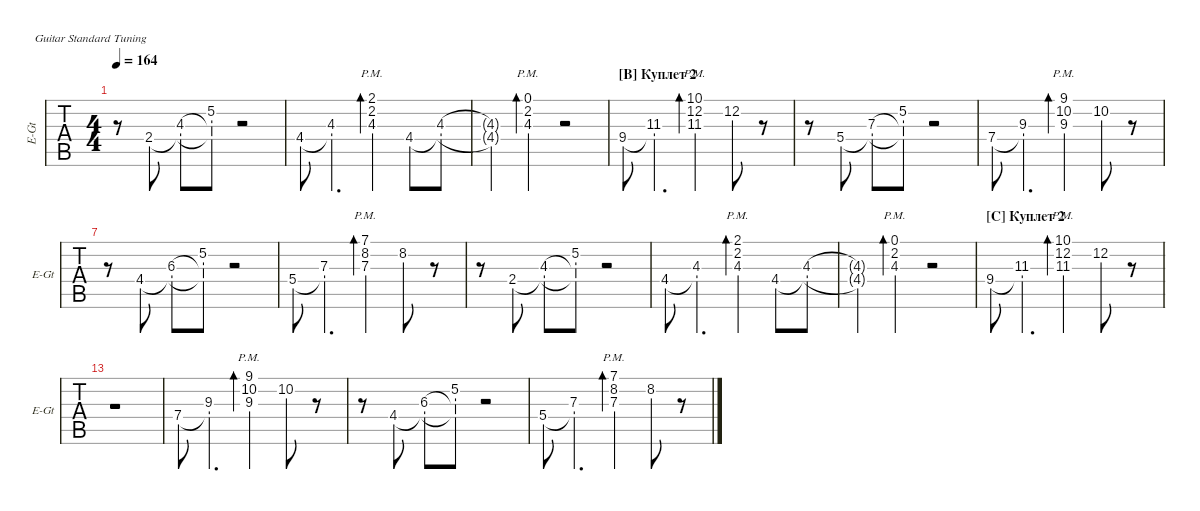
\defaultSystemsLayout 4
\hideDynamics
\bracketExtendMode groupsimilarinstruments
\singleTrackTrackNamePolicy allsystems
\multiTrackTrackNamePolicy allsystems
\otherSystemsTrackNameOrientation horizontal
\defaultBarNumberDisplay FirstOfSystem
\track ("Electric Guitar" "E-Gt") {instrument electricguitarclean}
\staff {tabs}
\tuning (E4 B3 G3 D3 A2 E2)
\ts (4 4)
\tempo 164
\clef g2
\ks c
r.8{dy mf} 2.4.8 (4.3 2.4{t}).8 (4.3{t} 2.4{t} 5.2).8 r.2 |
4.4.8 (4.3 4.4{t}).4{d} (4.3{pm} 2.1{st} 2.2{pm}).4{bd 480} 4.4.8 (4.3 4.4{t}).8 |
(4.3{t} 4.4{t}).4 (4.3{pm} 0.1{st} 2.2{pm}).4{bd 480} r.2 |
\section ("B" "Куплет 2")
9.4.8 (11.3 9.4{t}).4{d} (11.3{pm} 10.1{st} 12.2{pm}).4{bd 240} 12.2.8 r.8 |
r.8 5.4.8 (7.3 5.4{t}).8 (5.2 7.3{t} 5.4{t}).8 r.2 |
7.4.8 (9.3 7.4{t}).4{d} (9.3{pm} 9.1{st} 10.2{pm}).4{bd 240} 10.2.8 r.8 |
r.8 4.4.8 (6.3 4.4{t}).8 (5.2 6.3{t} 4.4{t}).8 r.2 |
5.4.8 (7.3 5.4{t}).4{d} (7.3{pm} 7.1{st} 8.2{pm}).4{bd 480} 8.2.8 r.8 |
r.8 2.4.8 (4.3 2.4{t}).8 (4.3{t} 2.4{t} 5.2).8 r.2 |
4.4.8 (4.3 4.4{t}).4{d} (4.3{pm} 2.1{st} 2.2{pm}).4{bd 480} 4.4.8 (4.3 4.4{t}).8 |
(4.3{t} 4.4{t}).4 (4.3{pm} 0.1{st} 2.2{pm}).4{bd 480} r.2 |
\section ("C" "Куплет 2")
9.4.8 (11.3 9.4{t}).4{d} (11.3{pm} 10.1{st} 12.2{pm}).4{bd 240} 12.2.8 r.8 |
r.1 |
7.4.8 (9.3 7.4{t}).4{d} (9.3{pm} 9.1{st} 10.2{pm}).4{bd 240} 10.2.8 r.8 |
r.8 4.4.8 (6.3 4.4{t}).8 (5.2 6.3{t} 4.4{t}).8 r.2 |
5.4.8 (7.3 5.4{t}).4{d} (7.3{pm} 7.1{st} 8.2{pm}).4{bd 480} 8.2.8 r.8
